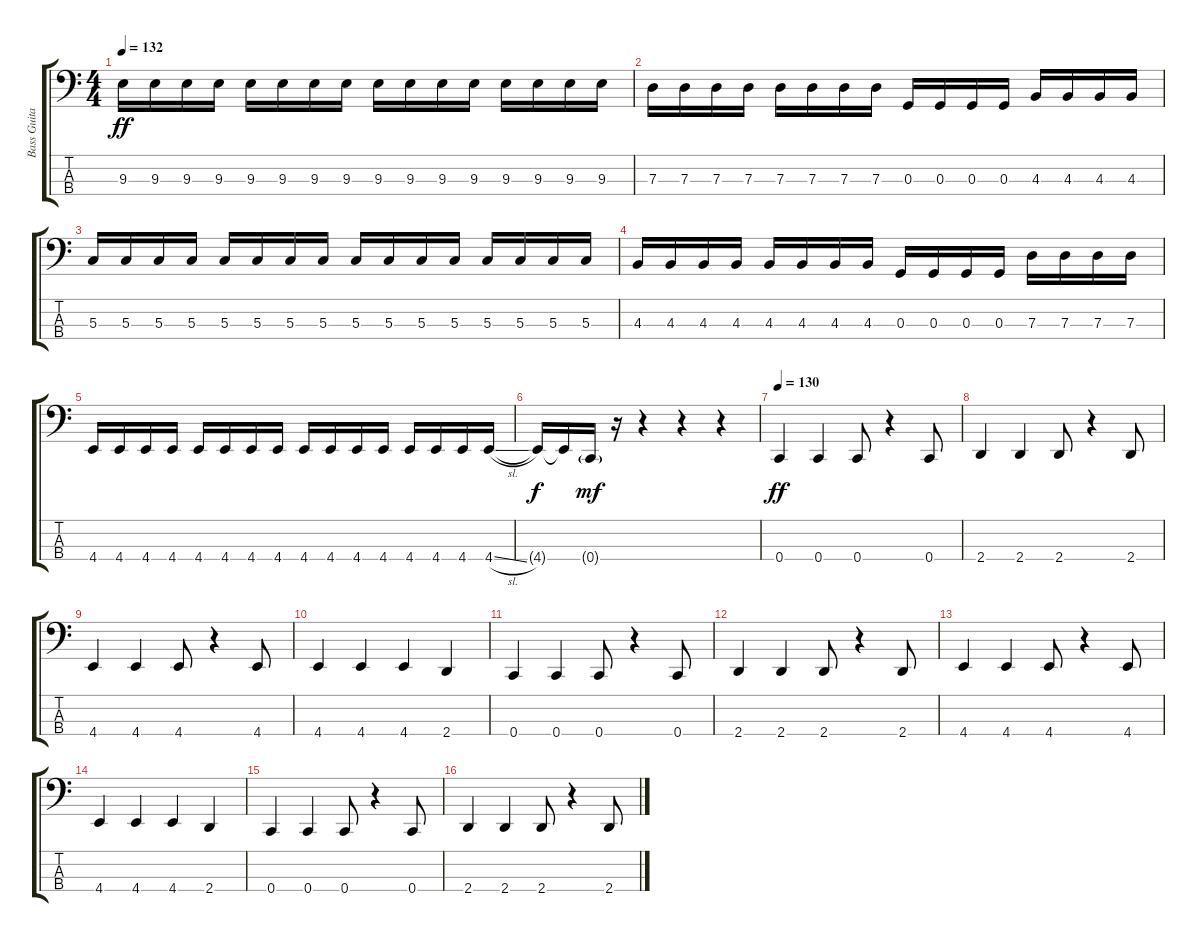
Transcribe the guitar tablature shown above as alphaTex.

\track ("Bass Guitar" "Bass Guita") {instrument electricbasspick}
\staff {score tabs}
\tuning (F2 C2 G1 C1) {hide}
\ts (4 4)
\tempo 132
\clef f4
\ks c
9.3.16{dy ff} 9.3.16 9.3.16 9.3.16 9.3.16 9.3.16 9.3.16 9.3.16 9.3.16 9.3.16 9.3.16 9.3.16 9.3.16 9.3.16 9.3.16 9.3.16 |
7.3.16 7.3.16 7.3.16 7.3.16 7.3.16 7.3.16 7.3.16 7.3.16 0.3.16 0.3.16 0.3.16 0.3.16 4.3.16 4.3.16 4.3.16 4.3.16 |
5.3.16 5.3.16 5.3.16 5.3.16 5.3.16 5.3.16 5.3.16 5.3.16 5.3.16 5.3.16 5.3.16 5.3.16 5.3.16 5.3.16 5.3.16 5.3.16 |
4.3.16 4.3.16 4.3.16 4.3.16 4.3.16 4.3.16 4.3.16 4.3.16 0.3.16 0.3.16 0.3.16 0.3.16 7.3.16 7.3.16 7.3.16 7.3.16 |
4.4.16 4.4.16 4.4.16 4.4.16 4.4.16 4.4.16 4.4.16 4.4.16 4.4.16 4.4.16 4.4.16 4.4.16 4.4.16 4.4.16 4.4.16 4.4{sl}.16 |
4.4{t}.16{dy f} 4.4{t}.16 0.4{g}.16{dy mf} r.16 r.4 r.4 r.4 |
\tempo 130
0.4.4{dy ff} 0.4.4 0.4.8 r.4 0.4.8 |
2.4.4 2.4.4 2.4.8 r.4 2.4.8 |
4.4.4 4.4.4 4.4.8 r.4 4.4.8 |
4.4.4 4.4.4 4.4.4 2.4.4 |
0.4.4 0.4.4 0.4.8 r.4 0.4.8 |
2.4.4 2.4.4 2.4.8 r.4 2.4.8 |
4.4.4 4.4.4 4.4.8 r.4 4.4.8 |
4.4.4 4.4.4 4.4.4 2.4.4 |
0.4.4 0.4.4 0.4.8 r.4 0.4.8 |
2.4.4 2.4.4 2.4.8 r.4 2.4.8
